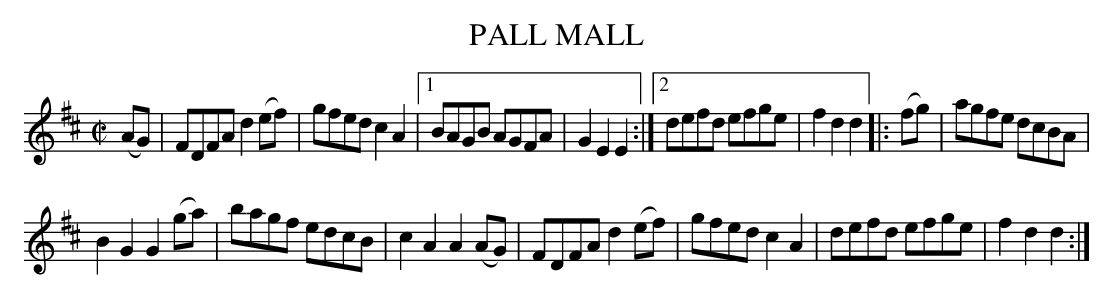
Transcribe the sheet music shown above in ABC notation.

X:1
T: PALL MALL
M: C|
L: 1/8
K: D
(AG) |\
FDFA d2(ef) | gfed c2A2 |\
[1 BAGB AGFA | G2E2E2 :|\
[2 defd efge | f2d2d2 |:\
(fg) |\
agfe dcBA |
B2G2 G2(ga) |\
bagf edcB | c2A2 A2(AG) |\
FDFA d2(ef) | gfed c2A2 |\
defd efge | f2d2d2 :|
